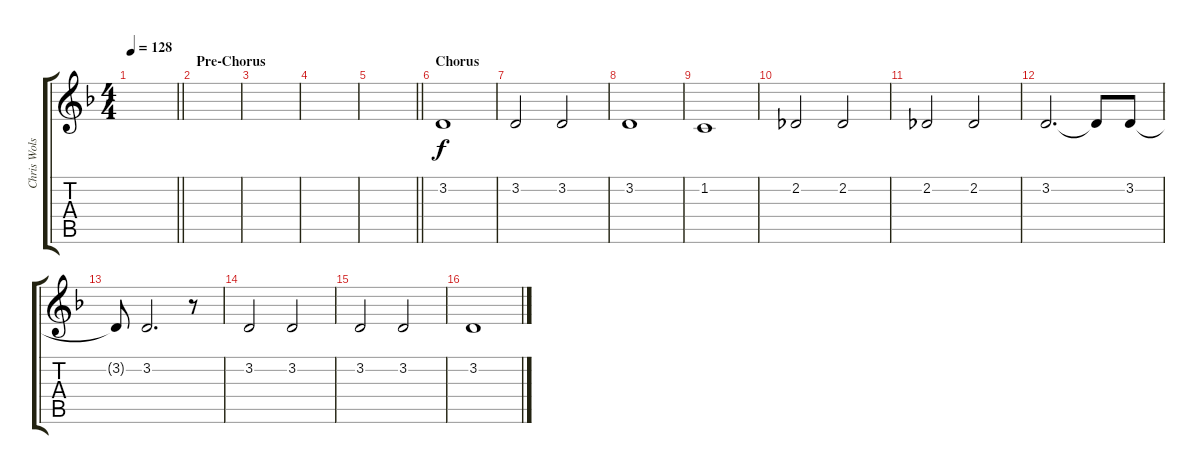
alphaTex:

\track ("Chris Wolstenholme Backing Vocals" "Chris Wols") {instrument clarinet}
\staff {score tabs}
\tuning (E4 B3 G3 D3 A2 E2) {hide}
\ts (4 4)
\tempo 128
\clef g2
\barLineRight lightlight
\ks dminor
|
\section ("" "Pre-Chorus")
|
|
|
\barLineRight lightlight
|
\section ("" "Chorus")
3.2.1 |
3.2.2 3.2.2 |
3.2.1 |
1.2.1 |
2.2.2 2.2.2 |
2.2.2 2.2.2 |
3.2.2{d} 3.2{t}.8 3.2.8 |
3.2{t}.8 3.2.2{d} r.8 |
3.2.2 3.2.2 |
3.2.2 3.2.2 |
3.2.1
